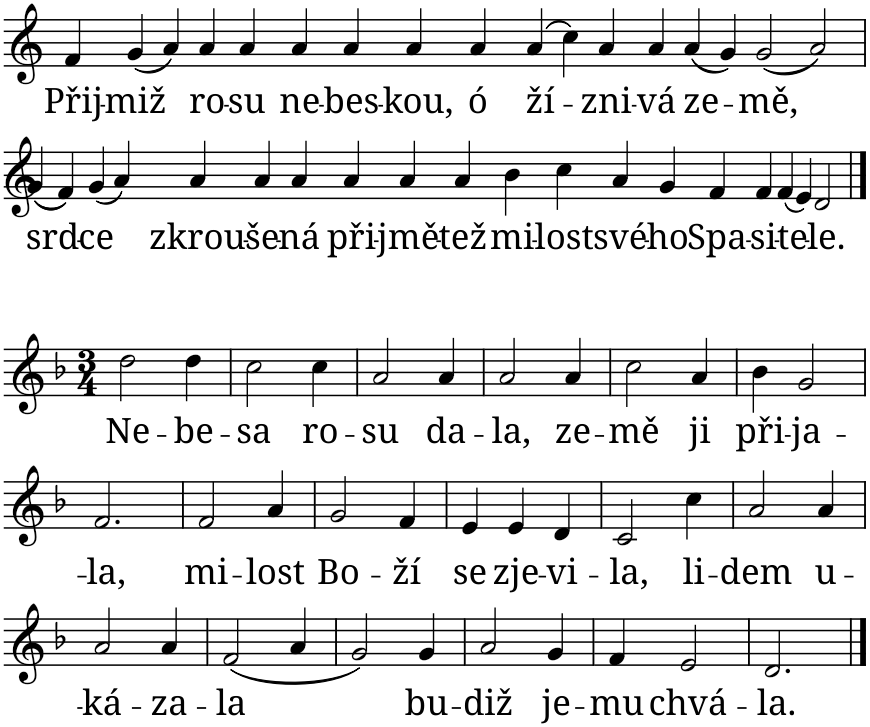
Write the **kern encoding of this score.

**kern	**text
*part1	*part1
*staff1	*staff1
*I"Piano	*
*I'Pno.	*
*clefG2	*
*k[]	*
*M7/1	*
=1	=1
!	!LO:LY:b
4f/	Přij-
!	!LO:LY:b
(4g/	-miž
4a/)	.
!	!LO:LY:b
4a/	ro-
!	!LO:LY:b
4a/	-su
!	!LO:LY:b
4a/	ne-
!	!LO:LY:b
4a/	-bes-
!	!LO:LY:b
4a/	-kou,
!	!LO:LY:b
4a/	ó
!	!LO:LY:b
(4a/	ží-
4cc\)	.
!	!LO:LY:b
4a/	-zni-
!	!LO:LY:b
4a/	-vá
!	!LO:LY:b
(4a/	ze-
4g/)	.
!	!LO:LY:b
(2g/	-mě,
2a/)	.
!!LO:LB:g=z
=2	=2
!	!LO:LY:b
((4g/	srd-
4f/))	.
!	!LO:LY:b
(4g/	-ce
4a/)	.
!	!LO:LY:b
4a/	zkrou-
!	!LO:LY:b
4a/	-še-
!	!LO:LY:b
4a/	-ná
!	!LO:LY:b
4a/	při-
!	!LO:LY:b
4a/	-jmě-
!	!LO:LY:b
4a/	-tež
!	!LO:LY:b
4b\	mi-
!	!LO:LY:b
4cc\	-lost
!	!LO:LY:b
4a/	své-
!	!LO:LY:b
4g/	-ho
!	!LO:LY:b
4f/	Spa-
!	!LO:LY:b
4f/	-si-
!	!LO:LY:b
(4f/	-te-
4e/)	.
!	!LO:LY:b
2d/	-le.
!!LO:LB:g=z
==3	==3
*k[b-]	*
*M3/4	*
!	!LO:LY:b
2dd\	Ne-
!	!LO:LY:b
4dd\	-be-
=4	=4
!	!LO:LY:b
2cc\	-sa
!	!LO:LY:b
4cc\	ro-
=5	=5
!	!LO:LY:b
2a/	-su
!	!LO:LY:b
4a/	da-
=6	=6
!	!LO:LY:b
2a/	-la,
!	!LO:LY:b
4a/	ze-
=7	=7
!	!LO:LY:b
2cc\	-mě
!	!LO:LY:b
4a/	ji
=8	=8
!	!LO:LY:b
4b-\	při-
!	!LO:LY:b
2g/	-ja-
!!LO:LB:g=z
=9	=9
!	!LO:LY:b
2.f/	-la,
=10	=10
!	!LO:LY:b
2f/	mi-
!	!LO:LY:b
4a/	-lost
=11	=11
!	!LO:LY:b
2g/	Bo-
!	!LO:LY:b
4f/	-ží
=12	=12
!	!LO:LY:b
4e/	se
!	!LO:LY:b
4e/	zje-
!	!LO:LY:b
4d/	-vi-
=13	=13
!	!LO:LY:b
2c/	-la,
!	!LO:LY:b
4cc\	li-
=14	=14
!	!LO:LY:b
2a/	-dem
!	!LO:LY:b
4a/	u-
!!LO:LB:g=z
=15	=15
!	!LO:LY:b
2a/	-ká-
!	!LO:LY:b
4a/	-za-
=16	=16
!	!LO:LY:b
(2f/	-la
4a/	.
=17	=17
2g/)	.
!	!LO:LY:b
4g/	bu-
=18	=18
!	!LO:LY:b
2a/	-diž
!	!LO:LY:b
4g/	je-
=19	=19
!	!LO:LY:b
4f/	-mu
!	!LO:LY:b
2e/	chvá-
=20	=20
!	!LO:LY:b
2.d/	-la.
==	==
*-	*-
